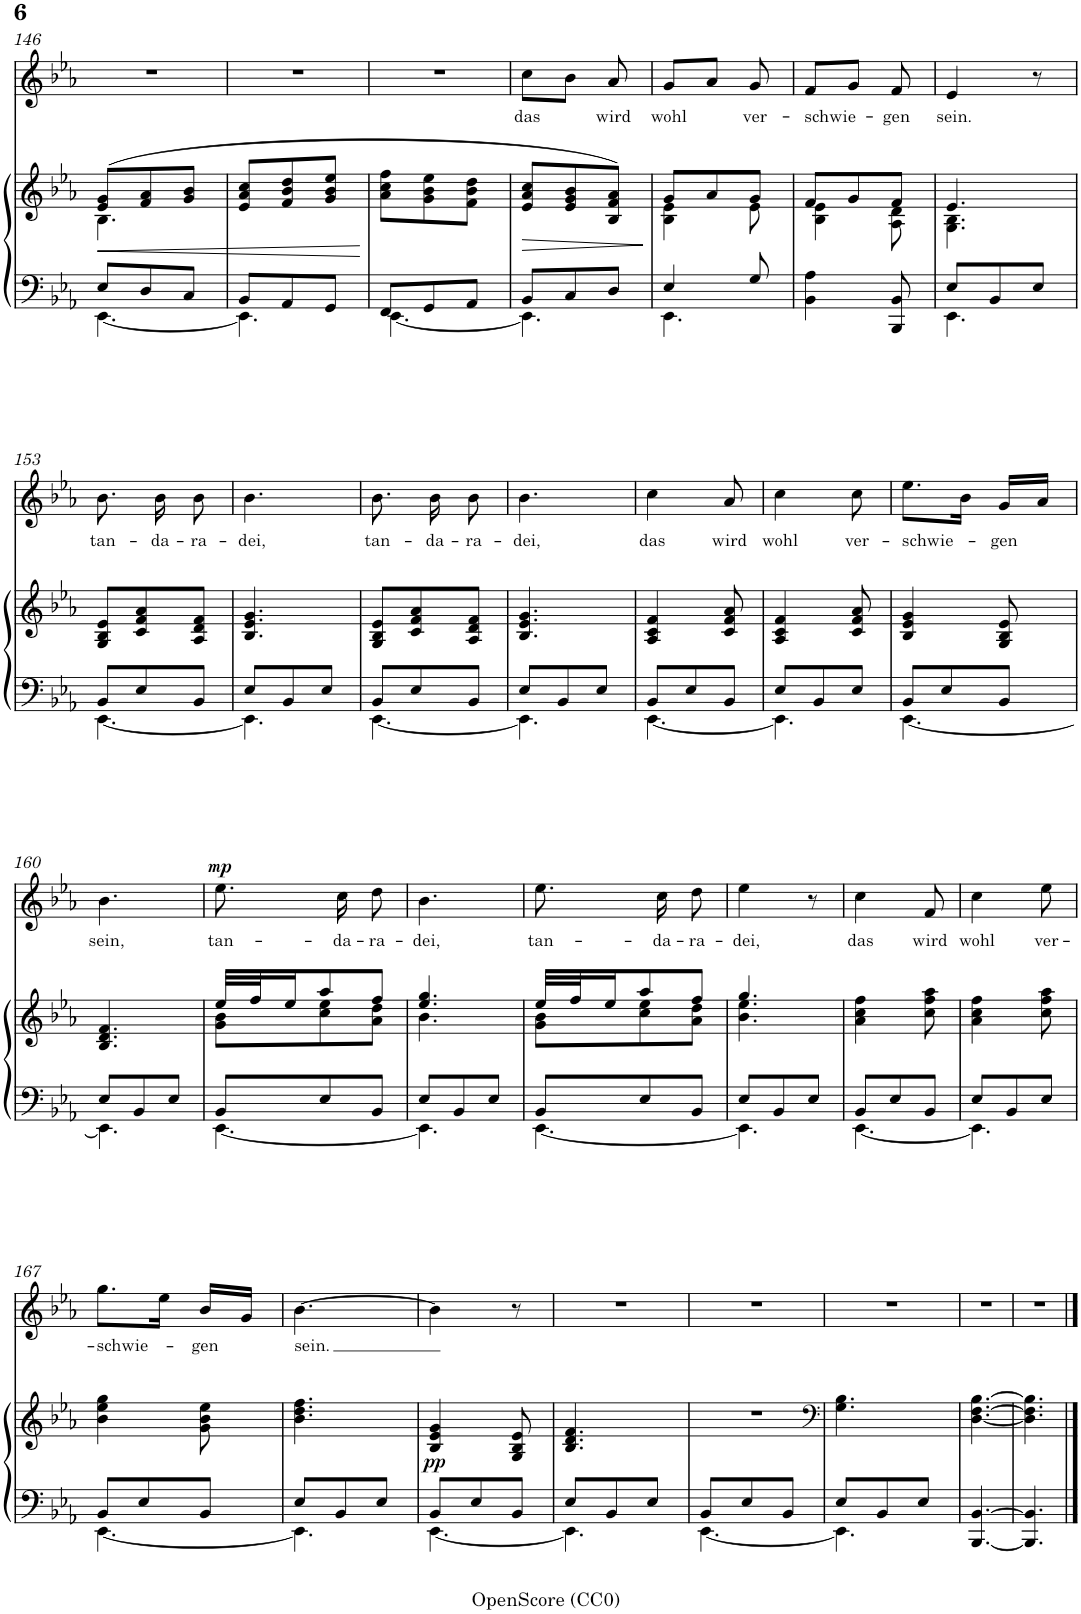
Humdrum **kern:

**kern	**kern	**dynam	**kern	**text	**dynam
*part2	*part2	*part2	*part1	*part1	*part1
*staff3	*staff2	*staff2/3	*staff1	*staff1	*staff1
*I"Piano	*	*	*I"Singstimme Voice	*	*
*I'Pno	*	*	*	*	*
!!LO:PB:g=z
*clefF4	*clefG2	*	*clefG2	*	*
*k[b-e-a-]	*k[b-e-a-]	*	*k[b-e-a-]	*	*
*M3/8	*M3/8	*	*M3/8	*	*
=146	=146	=146	=146	=146	=146
*^	*	*	*	*	*
!	!	!	!LO:HP:b	!	!	!
*	*	*^	*	*	*	*
8E-/L	[4.EE-\	(8e-/ 8g/L	4.B-\	<	4.r	.	.
8D/	.	8f/ 8a-/	.	.	.	.	.
8C/J	.	8g/ 8b-/J	.	.	.	.	.
*	*	*v	*v	*	*	*	*
=147	=147	=147	=147	=147	=147	=147
8BB-/L	4.EE-\]	8e-/ 8a-/ 8cc/L	.	4.r	.	.
8AA-/	.	8f/ 8b-/ 8dd/	.	.	.	.
8GG/J	.	8g/ 8b-/ 8ee-/J	.	.	.	.
*v	*v	*	*	*	*	*
.	.	[	.	.	.
=148	=148	=148	=148	=148	=148
*^	*	*	*	*	*
8FF/L	[4.EE-\	8a-\ 8cc\ 8ff\L	.	4.r	.	.
8GG/	.	8g\ 8b-\ 8ee-\	.	.	.	.
8AA-/J	.	8f\ 8b-\ 8dd\J	.	.	.	.
=149	=149	=149	=149	=149	=149	=149
!	!	!	!LO:HP:b	!	!LO:LY:b	!
8BB-/L	4.EE-\]	8e-/ 8a-/ 8cc/L	>	8cc\L	das	.
8C/	.	8e-/ 8g/ 8b-/	.	8b-\J	.	.
!	!	!	!	!	!LO:LY:b	!
8D/J	.	8B-/ 8f/ 8a-/J)	.	8a-/	wird	.
*v	*v	*	*	*	*	*
.	.	]	.	.	.
=150	=150	=150	=150	=150	=150
*^	*^	*	*	*	*
!	!	!	!	!	!	!LO:LY:b	!
4E-/	4.EE-\	8g/L	4B-\ 4e-\	.	8g/L	wohl	.
.	.	8a-/	.	.	8a-/J	.	.
!	!	!	!	!	!	!LO:LY:b	!
8G/	.	8g/J	8e-\	.	8g/	ver-	.
*v	*v	*	*	*	*	*	*
=151	=151	=151	=151	=151	=151	=151
!	!	!	!	!	!LO:LY:b	!
4BB-\ 4A-\	8f/L	4B-\ 4e-\	.	8f/L	-schwie-	.
.	8g/	.	.	8g/J	.	.
!	!	!	!	!	!LO:LY:b	!
8BBB-/ 8BB-/	8f/J	8A-\ 8d\	.	8f/	-gen	.
=152	=152	=152	=152	=152	=152	=152
*^	*	*	*	*	*	*
!	!	!	!	!	!	!LO:LY:b	!
8E-/L	4.EE-\	4.e-/	4.G\ 4.B-\	.	4e-/	sein.	.
8BB-/	.	.	.	.	.	.	.
8E-/J	.	.	.	.	8r	.	.
*	*	*v	*v	*	*	*	*
!!LO:LB:g=z
=153	=153	=153	=153	=153	=153	=153
!	!	!	!	!	!LO:LY:b	!
8BB-/L	[4.EE-\	8G/ 8B-/ 8e-/L	.	8.b-\	tan-	.
8E-/	.	8c/ 8f/ 8a-/	.	.	.	.
!	!	!	!	!	!LO:LY:b	!
.	.	.	.	16b-\	-da-	.
!	!	!	!	!	!LO:LY:b	!
8BB-/J	.	8A-/ 8d/ 8f/J	.	8b-\	-ra-	.
=154	=154	=154	=154	=154	=154	=154
!	!	!	!	!	!LO:LY:b	!
8E-/L	4.EE-\]	4.B-/ 4.e-/ 4.g/	.	4.b-\	-dei,	.
8BB-/	.	.	.	.	.	.
8E-/J	.	.	.	.	.	.
=155	=155	=155	=155	=155	=155	=155
!	!	!	!	!	!LO:LY:b	!
8BB-/L	[4.EE-\	8G/ 8B-/ 8e-/L	.	8.b-\	tan-	.
8E-/	.	8c/ 8f/ 8a-/	.	.	.	.
!	!	!	!	!	!LO:LY:b	!
.	.	.	.	16b-\	-da-	.
!	!	!	!	!	!LO:LY:b	!
8BB-/J	.	8A-/ 8d/ 8f/J	.	8b-\	-ra-	.
=156	=156	=156	=156	=156	=156	=156
!	!	!	!	!	!LO:LY:b	!
8E-/L	4.EE-\]	4.B-/ 4.e-/ 4.g/	.	4.b-\	-dei,	.
8BB-/	.	.	.	.	.	.
8E-/J	.	.	.	.	.	.
=157	=157	=157	=157	=157	=157	=157
!	!	!	!	!	!LO:LY:b	!
8BB-/L	[4.EE-\	4A-/ 4c/ 4f/	.	4cc\	das	.
8E-/	.	.	.	.	.	.
!	!	!	!	!	!LO:LY:b	!
8BB-/J	.	8c/ 8f/ 8a-/	.	8a-/	wird	.
=158	=158	=158	=158	=158	=158	=158
!	!	!	!	!	!LO:LY:b	!
8E-/L	4.EE-\]	4A-/ 4c/ 4f/	.	4cc\	wohl	.
8BB-/	.	.	.	.	.	.
!	!	!	!	!	!LO:LY:b	!
8E-/J	.	8c/ 8f/ 8a-/	.	8cc\	ver-	.
=159	=159	=159	=159	=159	=159	=159
!	!	!	!	!	!LO:LY:b	!
8BB-/L	[4.EE-\	4B-/ 4e-/ 4g/	.	8.ee-\L	-schwie-	.
8E-/	.	.	.	.	.	.
.	.	.	.	16b-\Jk	.	.
!	!	!	!	!	!LO:LY:b	!
8BB-/J	.	8G/ 8B-/ 8e-/	.	16g/LL	-gen	.
.	.	.	.	16a-/JJ	.	.
!!LO:LB:g=z
=160	=160	=160	=160	=160	=160	=160
!	!	!	!	!	!LO:LY:b	!
8E-/L	4.EE-\]	4.B-/ 4.d/ 4.f/	.	4.b-\	sein,	.
8BB-/	.	.	.	.	.	.
8E-/J	.	.	.	.	.	.
=161	=161	=161	=161	=161	=161	=161
*	*	*^	*	*	*	*
!	!	!	!	!	!	!LO:LY:b	!LO:DY:a
8BB-/L	[4.EE-\	32ee-/LLL	8g\ 8b-\L	.	8.ee-\	tan-	mp
.	.	32ff/J	.	.	.	.	.
.	.	16ee-/J	.	.	.	.	.
8E-/	.	8aa-/	8cc\ 8ee-\	.	.	.	.
!	!	!	!	!	!	!LO:LY:b	!
.	.	.	.	.	16cc\	-da-	.
!	!	!	!	!	!	!LO:LY:b	!
8BB-/J	.	8ff/J	8a-\ 8dd\J	.	8dd\	-ra-	.
=162	=162	=162	=162	=162	=162	=162	=162
!	!	!	!	!	!	!LO:LY:b	!
8E-/L	4.EE-\]	4.ee-/ 4.gg/	4.b-\	.	4.b-\	-dei,	.
8BB-/	.	.	.	.	.	.	.
8E-/J	.	.	.	.	.	.	.
=163	=163	=163	=163	=163	=163	=163	=163
!	!	!	!	!	!	!LO:LY:b	!
8BB-/L	[4.EE-\	32ee-/LLL	8g\ 8b-\L	.	8.ee-\	tan-	.
.	.	32ff/J	.	.	.	.	.
.	.	16ee-/J	.	.	.	.	.
8E-/	.	8aa-/	8cc\ 8ee-\	.	.	.	.
!	!	!	!	!	!	!LO:LY:b	!
.	.	.	.	.	16cc\	-da-	.
!	!	!	!	!	!	!LO:LY:b	!
8BB-/J	.	8ff/J	8a-\ 8dd\J	.	8dd\	-ra-	.
=164	=164	=164	=164	=164	=164	=164	=164
!	!	!	!	!	!	!LO:LY:b	!
8E-/L	4.EE-\]	4.gg/	4.b-\ 4.ee-\	.	4ee-\	-dei,	.
8BB-/	.	.	.	.	.	.	.
8E-/J	.	.	.	.	8r	.	.
*	*	*v	*v	*	*	*	*
=165	=165	=165	=165	=165	=165	=165
!	!	!	!	!	!LO:LY:b	!
8BB-/L	[4.EE-\	4a-\ 4cc\ 4ff\	.	4cc\	das	.
8E-/	.	.	.	.	.	.
!	!	!	!	!	!LO:LY:b	!
8BB-/J	.	8cc\ 8ff\ 8aa-\	.	8f/	wird	.
=166	=166	=166	=166	=166	=166	=166
!	!	!	!	!	!LO:LY:b	!
8E-/L	4.EE-\]	4a-\ 4cc\ 4ff\	.	4cc\	wohl	.
8BB-/	.	.	.	.	.	.
!	!	!	!	!	!LO:LY:b	!
8E-/J	.	8cc\ 8ff\ 8aa-\	.	8ee-\	ver-	.
!!LO:LB:g=z
=167	=167	=167	=167	=167	=167	=167
!	!	!	!	!	!LO:LY:b	!
8BB-/L	[4.EE-\	4b-\ 4ee-\ 4gg\	.	8.gg\L	-schwie-	.
8E-/	.	.	.	.	.	.
.	.	.	.	16ee-\Jk	.	.
!	!	!	!	!	!LO:LY:b	!
8BB-/J	.	8g\ 8b-\ 8ee-\	.	16b-/LL	-gen	.
.	.	.	.	16g/JJ	.	.
=168	=168	=168	=168	=168	=168	=168
!	!	!	!	!	!LO:LY:b	!
8E-/L	4.EE-\]	4.b-\ 4.dd\ 4.ff\	.	[4.b-\	sein.	.
8BB-/	.	.	.	.	.	.
8E-/J	.	.	.	.	.	.
=169	=169	=169	=169	=169	=169	=169
!	!	!	!LO:DY:b	!	!	!
8BB-/L	[4.EE-\	4B-/ 4e-/ 4g/	pp	4b-\]	.	.
8E-/	.	.	.	.	.	.
8BB-/J	.	8G/ 8B-/ 8e-/	.	8r	.	.
=170	=170	=170	=170	=170	=170	=170
8E-/L	4.EE-\]	4.B-/ 4.d/ 4.f/	.	4.r	.	.
8BB-/	.	.	.	.	.	.
8E-/J	.	.	.	.	.	.
=171	=171	=171	=171	=171	=171	=171
8BB-/L	[4.EE-\	4.r	.	4.r	.	.
8E-/	.	.	.	.	.	.
8BB-/J	.	.	.	.	.	.
=172	=172	=172	=172	=172	=172	=172
*	*	*clefF4	*	*	*	*
8E-/L	4.EE-\]	4.G\ 4.B-\	.	4.r	.	.
8BB-/	.	.	.	.	.	.
8E-/J	.	.	.	.	.	.
*v	*v	*	*	*	*	*
=173	=173	=173	=173	=173	=173
[4.BBB-/ [4.BB-/	[4.D\ [4.F\ [4.B-\	.	4.r	.	.
=174	=174	=174	=174	=174	=174
4.BBB-/] 4.BB-/]	4.D\] 4.F\] 4.B-\]	.	4.r	.	.
==	==	==	==	==	==
*-	*-	*-	*-	*-	*-
